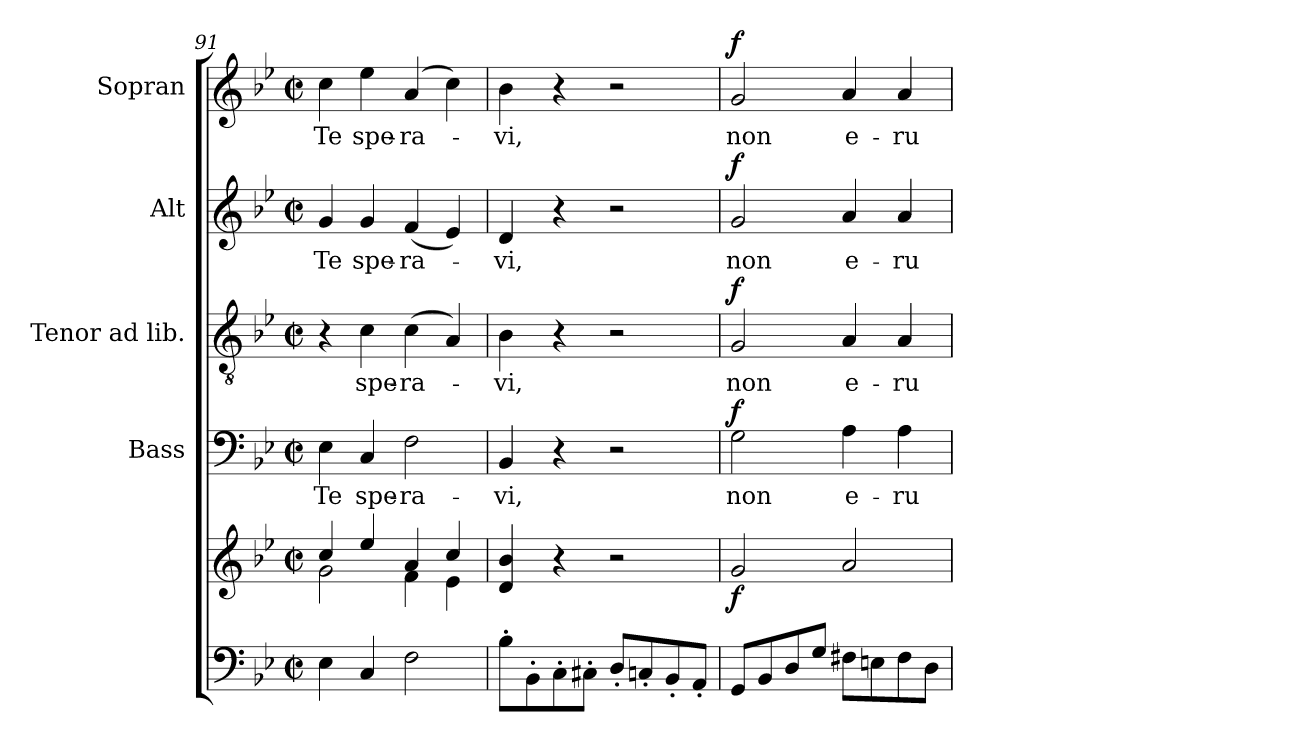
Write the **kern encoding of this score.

**kern	**kern	**dynam	**kern	**text	**dynam	**kern	**text	**dynam	**kern	**text	**dynam	**kern	**text	**dynam
*part5	*part5	*part5	*part4	*part4	*part4	*part3	*part3	*part3	*part2	*part2	*part2	*part1	*part1	*part1
*staff6	*staff5	*staff5/6	*staff4	*staff4	*staff4	*staff3	*staff3	*staff3	*staff2	*staff2	*staff2	*staff1	*staff1	*staff1
*	*	*	*I"Bass	*	*	*I"Tenor ad lib.	*	*	*I"Alt	*	*	*I"Sopran	*	*
*	*	*	*I'B.	*	*	*I'T.	*	*	*I'A.	*	*	*I'S.	*	*
*clefF4	*clefG2	*	*clefF4	*	*	*clefGv2	*	*	*clefG2	*	*	*clefG2	*	*
*k[b-e-]	*k[b-e-]	*	*k[b-e-]	*	*	*k[b-e-]	*	*	*k[b-e-]	*	*	*k[b-e-]	*	*
*B-:	*B-:	*	*B-:	*	*	*B-:	*	*	*B-:	*	*	*B-:	*	*
*M2/2	*M2/2	*	*M2/2	*	*	*M2/2	*	*	*M2/2	*	*	*M2/2	*	*
*met(c|)	*met(c|)	*	*met(c|)	*	*	*met(c|)	*	*	*met(c|)	*	*	*met(c|)	*	*
=91	=91	=91	=91	=91	=91	=91	=91	=91	=91	=91	=91	=91	=91	=91
*	*^	*	*	*	*	*	*	*	*	*	*	*	*	*
!	!	!	!	!	!LO:LY:b	!	!	!	!	!	!LO:LY:b	!	!	!LO:LY:b	!
4E-\	4cc/	2g\	.	4E-\	Te	.	4r	.	.	4g/	Te	.	4cc\	Te	.
!	!	!	!	!	!LO:LY:b	!	!	!LO:LY:b	!	!	!LO:LY:b	!	!	!LO:LY:b	!
4C/	4ee-/	.	.	4C/	spe-	.	4c\	spe-	.	4g/	spe-	.	4ee-\	spe-	.
!	!	!	!	!	!LO:LY:b	!	!	!LO:LY:b	!	!	!LO:LY:b	!	!	!LO:LY:b	!
2F\	4a/	4f\	.	2F\	-ra-	.	(>4c\	-ra-	.	(<4f/	-ra-	.	(4a/	-ra-	.
.	4cc/	4e-\	.	.	.	.	4A/)	.	.	4e-/)	.	.	4cc\)	.	.
=92	=92	=92	=92	=92	=92	=92	=92	=92	=92	=92	=92	=92	=92	=92	=92
!	!	!	!	!	!LO:LY:b	!	!	!LO:LY:b	!	!	!LO:LY:b	!	!	!LO:LY:b	!
*	*v	*v	*	*	*	*	*	*	*	*	*	*	*	*	*
8B-'>\L	4d/ 4b-/	.	4BB-/	-vi,	.	4B-\	-vi,	.	4d/	-vi,	.	4b-\	-vi,	.
8BB-'>\	.	.	.	.	.	.	.	.	.	.	.	.	.	.
8C'>\	4r	.	4r	.	.	4r	.	.	4r	.	.	4r	.	.
8C#X'>\J	.	.	.	.	.	.	.	.	.	.	.	.	.	.
8D'</L	2r	.	2r	.	.	2r	.	.	2r	.	.	2r	.	.
8Cn'</	.	.	.	.	.	.	.	.	.	.	.	.	.	.
8BB-'</	.	.	.	.	.	.	.	.	.	.	.	.	.	.
8AA'</J	.	.	.	.	.	.	.	.	.	.	.	.	.	.
=93	=93	=93	=93	=93	=93	=93	=93	=93	=93	=93	=93	=93	=93	=93
!	!	!LO:DY:b	!	!LO:LY:b	!LO:DY:a	!	!LO:LY:b	!LO:DY:a	!	!LO:LY:b	!LO:DY:a	!	!LO:LY:b	!LO:DY:a
8GG/L	2g/	f	2G\	non	f	2G/	non	f	2g/	non	f	2g/	non	f
8BB-/	.	.	.	.	.	.	.	.	.	.	.	.	.	.
8D/	.	.	.	.	.	.	.	.	.	.	.	.	.	.
8G/J	.	.	.	.	.	.	.	.	.	.	.	.	.	.
!	!	!	!	!LO:LY:b	!	!	!LO:LY:b	!	!	!LO:LY:b	!	!	!LO:LY:b	!
8F#X\L	2a/	.	4A\	e-	.	4A/	e-	.	4a/	e-	.	4a/	e-	.
8En\	.	.	.	.	.	.	.	.	.	.	.	.	.	.
!	!	!	!	!LO:LY:b	!	!	!LO:LY:b	!	!	!LO:LY:b	!	!	!LO:LY:b	!
8F#\	.	.	4A\	-ru-	.	4A/	-ru-	.	4a/	-ru-	.	4a/	-ru-	.
8D\J	.	.	.	.	.	.	.	.	.	.	.	.	.	.
=	=	=	=	=	=	=	=	=	=	=	=	=	=	=
*-	*-	*-	*-	*-	*-	*-	*-	*-	*-	*-	*-	*-	*-	*-
